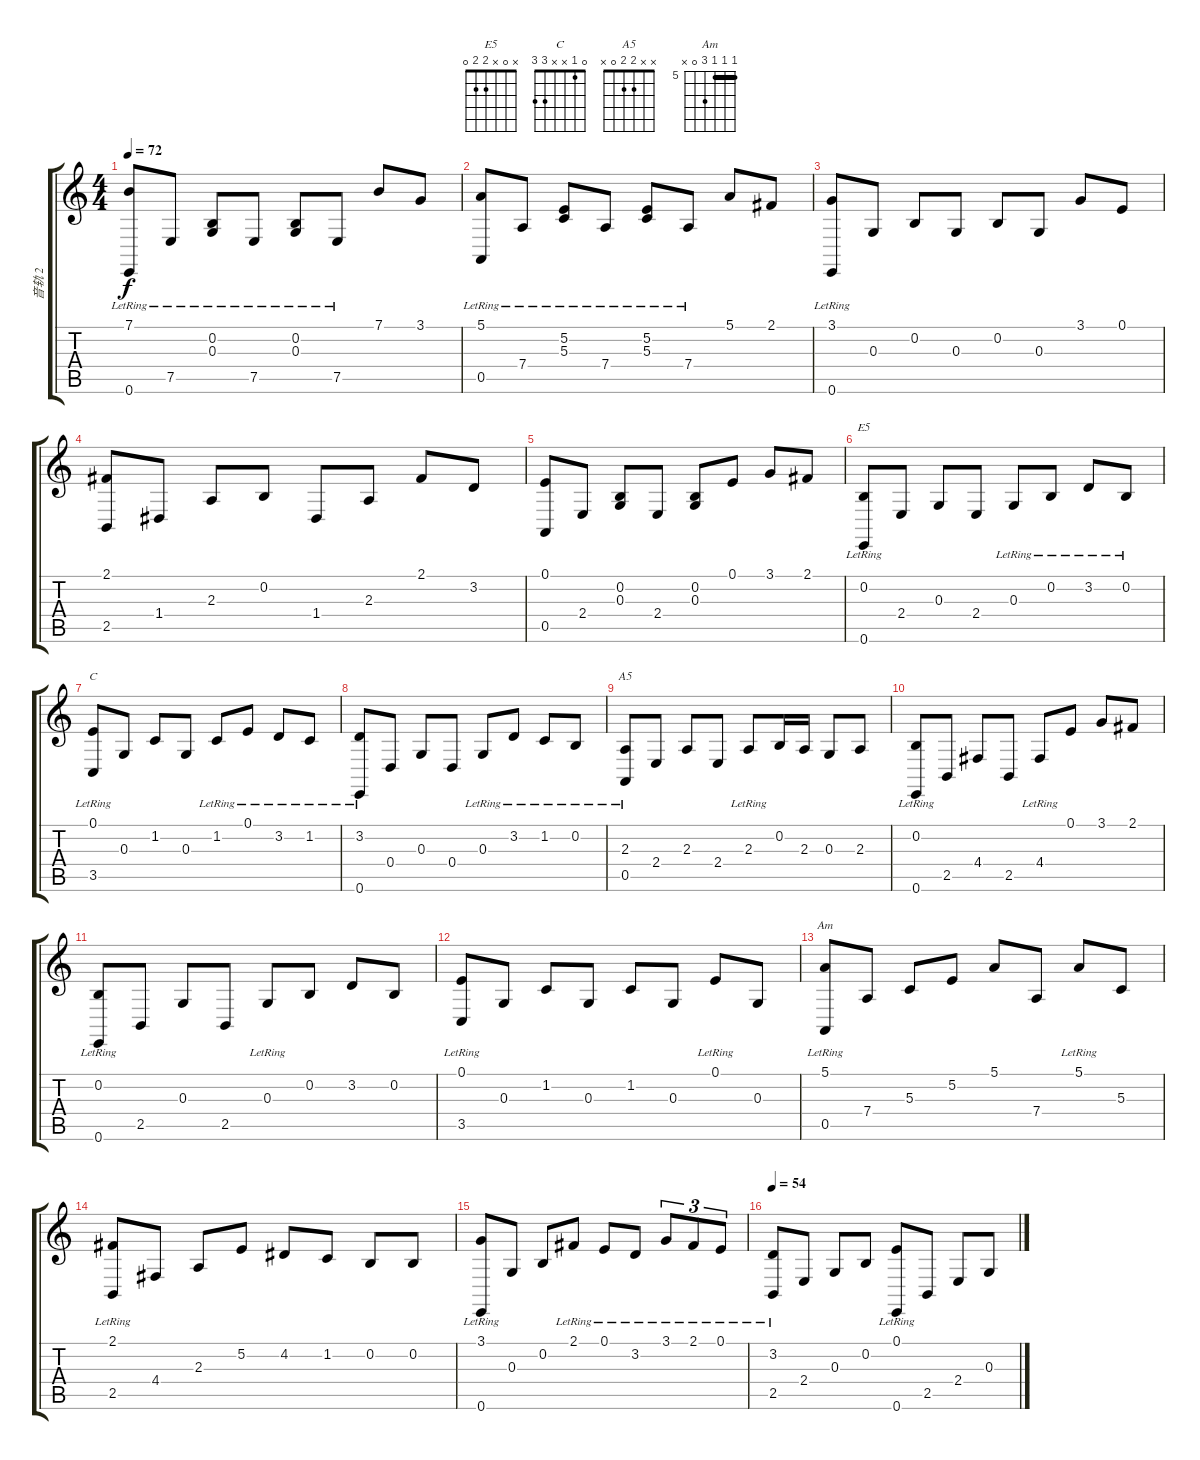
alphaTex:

\track ("音轨 2" "音轨 2") {instrument brightacousticpiano}
\staff {score tabs}
\tuning (E4 B3 G3 D3 A2 E2) {hide}
\chord ("E5" x 0 x 2 2 0)
\chord ("C" 0 1 x x 3 3)
\chord ("A5" x x 2 2 0 x)
\chord ("Am" 5 5 5 7 0 x) {firstfret 5 barre 5}
\ts (4 4)
\tempo 72
\clef g2
\ks c
(7.1{lr} 0.6{lr}).8{dy f} 7.5{lr}.8 (0.2{lr} 0.3{lr}).8 7.5{lr}.8 (0.2{lr} 0.3{lr}).8 7.5{lr}.8 7.1.8 3.1.8 |
(5.1{lr} 0.5{lr}).8 7.4{lr}.8 (5.2{lr} 5.3{lr}).8 7.4{lr}.8 (5.2{lr} 5.3{lr}).8 7.4{lr}.8 5.1.8 2.1.8 |
(3.1{lr} 0.6).8 0.3.8 0.2.8 0.3.8 0.2.8 0.3.8 3.1.8 0.1.8 |
(2.1 2.5).8 1.4.8 2.3.8 0.2.8 1.4.8 2.3.8 2.1.8 3.2.8 |
(0.1 0.5).8 2.4.8 (0.2 0.3).8 2.4.8 (0.2 0.3).8 0.1.8 3.1.8 2.1.8 |
(0.2{lr} 0.6{lr}).8{ch "E5"} 2.4.8 0.3.8 2.4.8 0.3{lr}.8 0.2{lr}.8 3.2{lr}.8 0.2{lr}.8 |
(0.1{lr} 3.5{lr}).8{ch "C"} 0.3.8 1.2.8 0.3.8 1.2{lr}.8 0.1{lr}.8 3.2{lr}.8 1.2{lr}.8 |
(3.2{lr} 0.6{lr}).8 0.4.8 0.3.8 0.4.8 0.3{lr}.8 3.2{lr}.8 1.2{lr}.8 0.2{lr}.8 |
(2.3{lr} 0.5{lr}).8{ch "A5"} 2.4.8 2.3.8 2.4.8 2.3{lr}.8 0.2.16 2.3.16 0.3.8 2.3.8 |
(0.2{lr} 0.6{lr}).8 2.5.8 4.4.8 2.5.8 4.4{lr}.8 0.1.8 3.1.8 2.1.8 |
(0.2{lr} 0.6{lr}).8 2.5.8 0.3.8 2.5.8 0.3{lr}.8 0.2.8 3.2.8 0.2.8 |
(0.1{lr} 3.5{lr}).8 0.3.8 1.2.8 0.3.8 1.2.8 0.3.8 0.1{lr}.8 0.3.8 |
(5.1{lr} 0.5{lr}).8{ch "Am"} 7.4.8 5.3.8 5.2.8 5.1.8 7.4.8 5.1{lr}.8 5.3.8 |
(2.1{lr} 2.5{lr}).8 4.4.8 2.3.8 5.2.8 4.2.8 1.2.8 0.2.8 0.2.8 |
(3.1{lr} 0.6{lr}).8 0.3.8 0.2.8 2.1{lr}.8 0.1{lr}.8 3.2{lr}.8 3.1{lr}.8{tu (3 2)} 2.1{lr}.8{tu (3 2)} 0.1{lr}.8{tu (3 2)} |
\tempo 54
(3.2{lr} 2.5{lr}).8 2.4.8 0.3.8 0.2.8 (0.1{lr} 0.6).8 2.5.8 2.4.8 0.3.8
